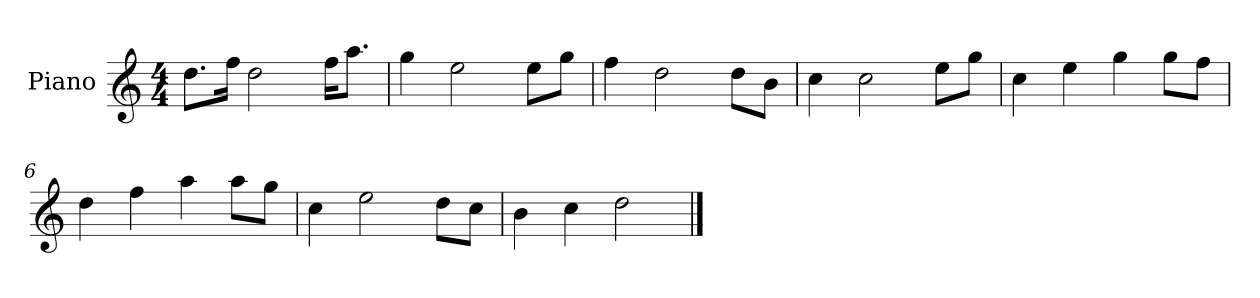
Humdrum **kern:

**kern
*part1
*staff1
*I"Piano
*I'P-no
*clefG2
*k[]
*M4/4
*MM90
=1
8.dd\L
16ff\Jk
2dd\
16ff\KL
8.aa\J
=2
4gg\
2ee\
8ee\L
8gg\J
=3
4ff\
2dd\
8dd\L
8b\J
=4
4cc\
2cc\
8ee\L
8gg\J
=5
4cc\
4ee\
4gg\
8gg\L
8ff\J
=6
4dd\
4ff\
4aa\
8aa\L
8gg\J
=7
4cc\
2ee\
8dd\L
8cc\J
=8
4b\
4cc\
2dd\
==
*-
